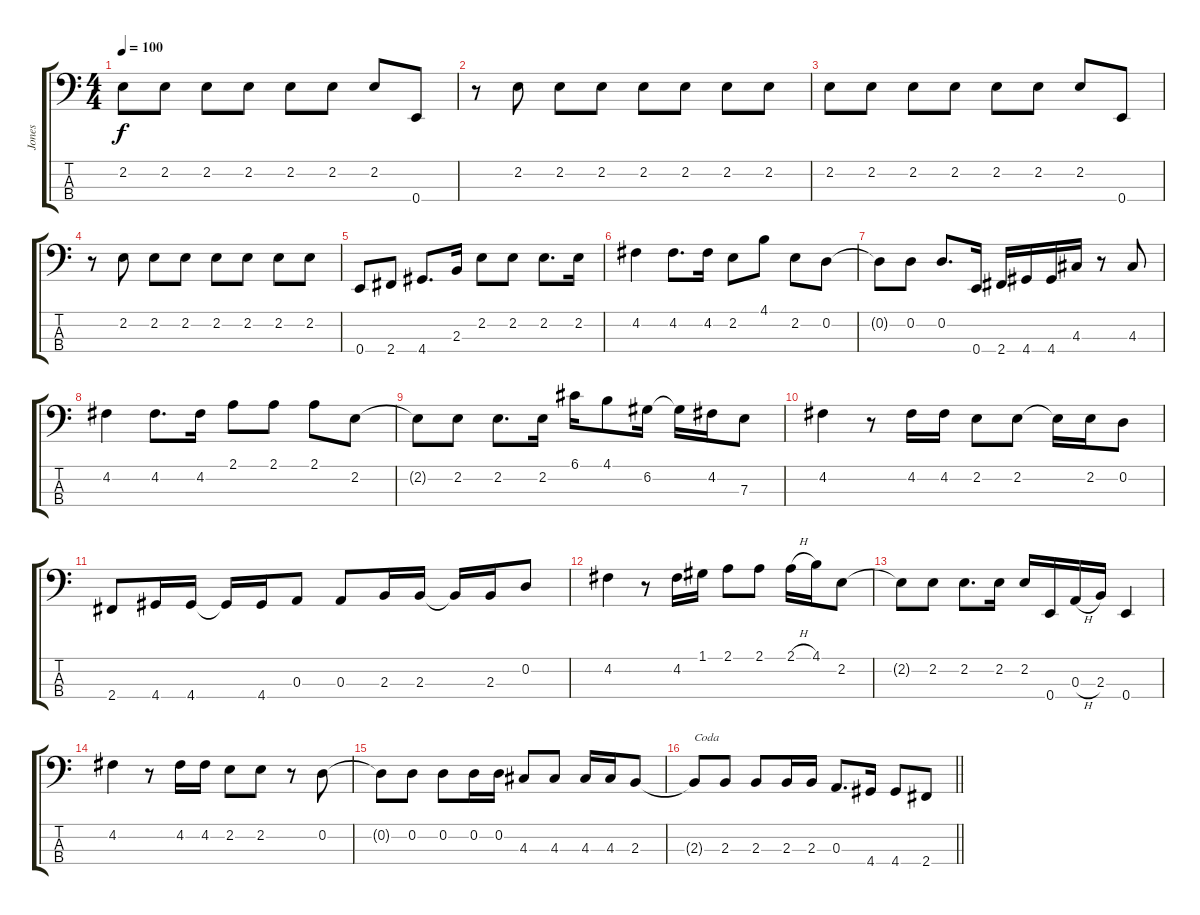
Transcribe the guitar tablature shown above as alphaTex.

\track ("Jones" "Jones") {instrument electricbassfinger}
\staff {score tabs}
\tuning (G2 D2 A1 E1) {hide}
\ts (4 4)
\tempo 100
\clef f4
\ks c
2.2.8{dy f} 2.2.8 2.2.8 2.2.8 2.2.8 2.2.8 2.2.8 0.4.8 |
r.8 2.2.8 2.2.8 2.2.8 2.2.8 2.2.8 2.2.8 2.2.8 |
2.2.8 2.2.8 2.2.8 2.2.8 2.2.8 2.2.8 2.2.8 0.4.8 |
r.8 2.2.8 2.2.8 2.2.8 2.2.8 2.2.8 2.2.8 2.2.8 |
0.4.8 2.4.8 4.4.8{d} 2.3.16 2.2.8 2.2.8 2.2.8{d} 2.2.16 |
4.2.4 4.2.8{d} 4.2.16 2.2.8 4.1.8 2.2.8 0.2.8 |
0.2{t}.8 0.2.8 0.2.8{d} 0.4.16 2.4.16 4.4.16 4.4.16 4.3.16 r.8 4.3.8 |
4.2.4 4.2.8{d} 4.2.16 2.1.8 2.1.8 2.1.8 2.2.8 |
2.2{t}.8 2.2.8 2.2.8{d} 2.2.16 6.1.16 4.1.8 6.2.16 6.2{t}.16 4.2.16 7.3.8 |
4.2.4 r.8 4.2.16 4.2.16 2.2.8 2.2.8 2.2{t}.16 2.2.16 0.2.8 |
2.4.8 4.4.16 4.4.16 4.4{t}.16 4.4.16 0.3.8 0.3.8 2.3.16 2.3.16 2.3{t}.16 2.3.16 0.2.8 |
4.2.4 r.8 4.2.16 1.1.16 2.1.8 2.1.8 2.1{h}.16 4.1.16 2.2.8 |
2.2{t}.8 2.2.8 2.2.8{d} 2.2.16 2.2.16 0.4.16 0.3{h}.16 2.3.16 0.4.4 |
4.2.4 r.8 4.2.16 4.2.16 2.2.8 2.2.8 r.8 0.2.8 |
0.2{t}.8 0.2.8 0.2.8 0.2.16 0.2.16 4.3.8 4.3.8 4.3.16 4.3.16 2.3.8 |
\barLineRight lightlight
2.3{t}.8{txt "Coda"} 2.3.8 2.3.8 2.3.16 2.3.16 0.3.8{d} 4.4.16 4.4.8 2.4.8
